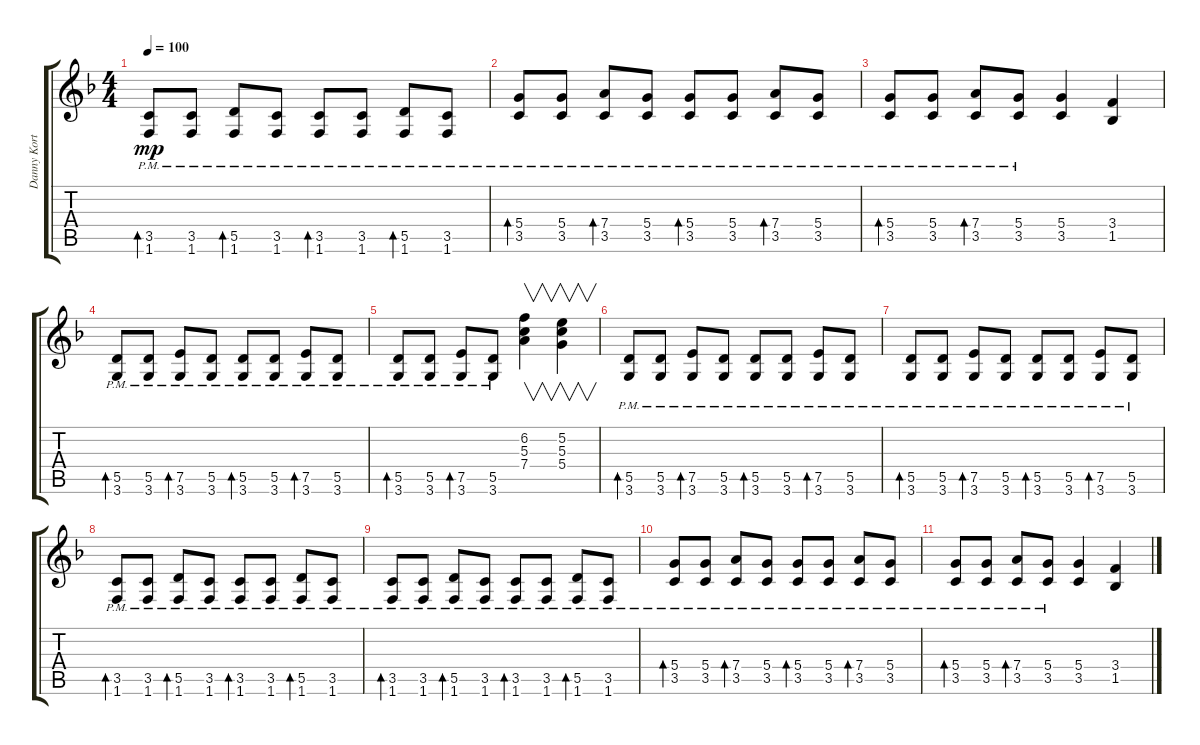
\track ("Danny Kortchmar-2" "Danny Kort") {instrument distortionguitar}
\staff {score tabs}
\tuning (E4 B3 G3 D3 A2 E2) {hide}
\ts (4 4)
\tempo 100
\clef g2
\ks f
(3.5{pm} 1.6{pm}).8{bd 30 dy mp} (3.5{pm} 1.6{pm}).8 (5.5{pm} 1.6{pm}).8{bd 30} (3.5{pm} 1.6{pm}).8 (3.5{pm} 1.6{pm}).8{bd 30} (3.5{pm} 1.6{pm}).8 (5.5{pm} 1.6{pm}).8{bd 30} (3.5{pm} 1.6{pm}).8 |
(5.4{pm} 3.5{pm}).8{bd 30} (5.4{pm} 3.5{pm}).8 (7.4{pm} 3.5{pm}).8{bd 30} (5.4{pm} 3.5{pm}).8 (5.4{pm} 3.5{pm}).8{bd 30} (5.4{pm} 3.5{pm}).8 (7.4{pm} 3.5{pm}).8{bd 30} (5.4{pm} 3.5{pm}).8 |
(5.4{pm} 3.5{pm}).8{bd 30} (5.4{pm} 3.5{pm}).8 (7.4{pm} 3.5{pm}).8{bd 30} (5.4{pm} 3.5{pm}).8 (5.4 3.5).4 (3.4 1.5).4 |
(5.5{pm} 3.6{pm}).8{bd 30} (5.5{pm} 3.6{pm}).8 (7.5{pm} 3.6{pm}).8{bd 30} (5.5{pm} 3.6{pm}).8 (5.5{pm} 3.6{pm}).8{bd 30} (5.5{pm} 3.6{pm}).8 (7.5{pm} 3.6{pm}).8{bd 30} (5.5{pm} 3.6{pm}).8 |
(5.5{pm} 3.6{pm}).8{bd 30} (5.5{pm} 3.6{pm}).8 (7.5{pm} 3.6{pm}).8{bd 30} (5.5{pm} 3.6{pm}).8 (6.2 5.3 7.4).4{v} (5.2 5.3 5.4).4{v} |
(5.5{pm} 3.6{pm}).8{bd 30} (5.5{pm} 3.6{pm}).8 (7.5{pm} 3.6{pm}).8{bd 30} (5.5{pm} 3.6{pm}).8 (5.5{pm} 3.6{pm}).8{bd 30} (5.5{pm} 3.6{pm}).8 (7.5{pm} 3.6{pm}).8{bd 30} (5.5{pm} 3.6{pm}).8 |
(5.5{pm} 3.6{pm}).8{bd 30} (5.5{pm} 3.6{pm}).8 (7.5{pm} 3.6{pm}).8{bd 30} (5.5{pm} 3.6{pm}).8 (5.5{pm} 3.6{pm}).8{bd 30} (5.5{pm} 3.6{pm}).8 (7.5{pm} 3.6{pm}).8{bd 30} (5.5{pm} 3.6{pm}).8 |
(3.5{pm} 1.6{pm}).8{bd 30} (3.5{pm} 1.6{pm}).8 (5.5{pm} 1.6{pm}).8{bd 30} (3.5{pm} 1.6{pm}).8 (3.5{pm} 1.6{pm}).8{bd 30} (3.5{pm} 1.6{pm}).8 (5.5{pm} 1.6{pm}).8{bd 30} (3.5{pm} 1.6{pm}).8 |
(3.5{pm} 1.6{pm}).8{bd 30} (3.5{pm} 1.6{pm}).8 (5.5{pm} 1.6{pm}).8{bd 30} (3.5{pm} 1.6{pm}).8 (3.5{pm} 1.6{pm}).8{bd 30} (3.5{pm} 1.6{pm}).8 (5.5{pm} 1.6{pm}).8{bd 30} (3.5{pm} 1.6{pm}).8 |
(5.4{pm} 3.5{pm}).8{bd 30} (5.4{pm} 3.5{pm}).8 (7.4{pm} 3.5{pm}).8{bd 30} (5.4{pm} 3.5{pm}).8 (5.4{pm} 3.5{pm}).8{bd 30} (5.4{pm} 3.5{pm}).8 (7.4{pm} 3.5{pm}).8{bd 30} (5.4{pm} 3.5{pm}).8 |
(5.4{pm} 3.5{pm}).8{bd 30} (5.4{pm} 3.5{pm}).8 (7.4{pm} 3.5{pm}).8{bd 30} (5.4{pm} 3.5{pm}).8 (5.4 3.5).4 (3.4 1.5).4
